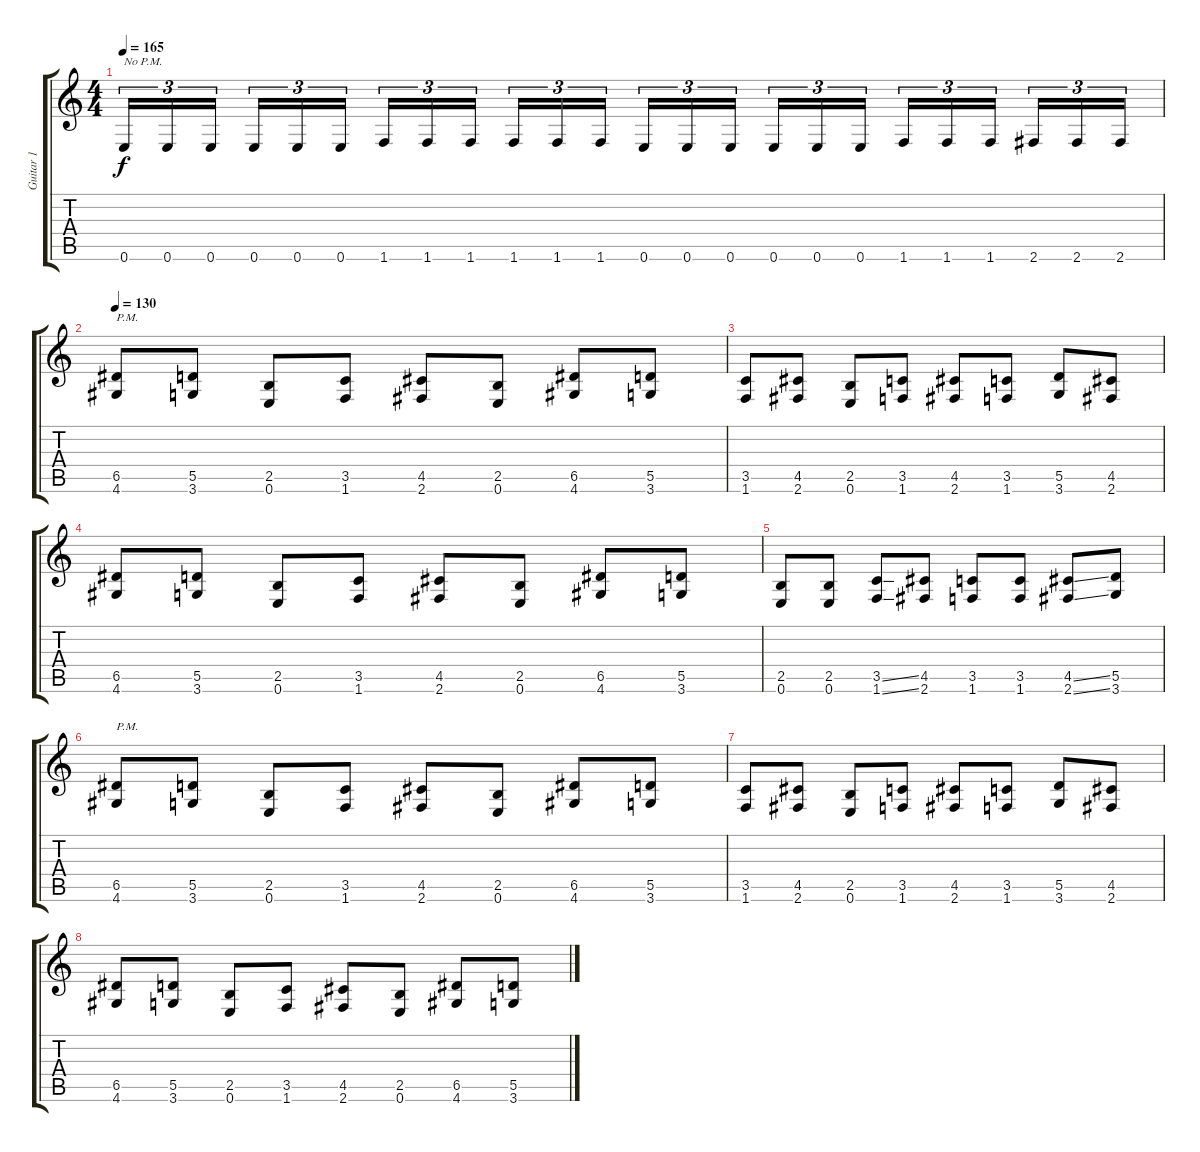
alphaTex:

\track ("Guitar 1" "Guitar 1") {instrument distortionguitar}
\staff {score tabs}
\tuning (E4 B3 G3 D3 A2 E2) {hide}
\ts (4 4)
\tempo 165
\clef g2
\ks c
0.6.16{tu (3 2) txt "No P.M." dy f} 0.6.16{tu (3 2)} 0.6.16{tu (3 2)} 0.6.16{tu (3 2)} 0.6.16{tu (3 2)} 0.6.16{tu (3 2)} 1.6.16{tu (3 2)} 1.6.16{tu (3 2)} 1.6.16{tu (3 2)} 1.6.16{tu (3 2)} 1.6.16{tu (3 2)} 1.6.16{tu (3 2)} 0.6.16{tu (3 2)} 0.6.16{tu (3 2)} 0.6.16{tu (3 2)} 0.6.16{tu (3 2)} 0.6.16{tu (3 2)} 0.6.16{tu (3 2)} 1.6.16{tu (3 2)} 1.6.16{tu (3 2)} 1.6.16{tu (3 2)} 2.6.16{tu (3 2)} 2.6.16{tu (3 2)} 2.6.16{tu (3 2)} |
\tempo 130
(6.5 4.6).8{txt "P.M."} (5.5 3.6).8 (2.5 0.6).8 (3.5 1.6).8 (4.5 2.6).8 (2.5 0.6).8 (6.5 4.6).8 (5.5 3.6).8 |
(3.5 1.6).8 (4.5 2.6).8 (2.5 0.6).8 (3.5 1.6).8 (4.5 2.6).8 (3.5 1.6).8 (5.5 3.6).8 (4.5 2.6).8 |
(6.5 4.6).8 (5.5 3.6).8 (2.5 0.6).8 (3.5 1.6).8 (4.5 2.6).8 (2.5 0.6).8 (6.5 4.6).8 (5.5 3.6).8 |
(2.5 0.6).8 (2.5 0.6).8 (3.5{ss} 1.6{ss}).8 (4.5 2.6).8 (3.5 1.6).8 (3.5 1.6).8 (4.5{ss} 2.6{ss}).8 (5.5 3.6).8 |
(6.5 4.6).8{txt "P.M."} (5.5 3.6).8 (2.5 0.6).8 (3.5 1.6).8 (4.5 2.6).8 (2.5 0.6).8 (6.5 4.6).8 (5.5 3.6).8 |
(3.5 1.6).8 (4.5 2.6).8 (2.5 0.6).8 (3.5 1.6).8 (4.5 2.6).8 (3.5 1.6).8 (5.5 3.6).8 (4.5 2.6).8 |
(6.5 4.6).8 (5.5 3.6).8 (2.5 0.6).8 (3.5 1.6).8 (4.5 2.6).8 (2.5 0.6).8 (6.5 4.6).8 (5.5 3.6).8
